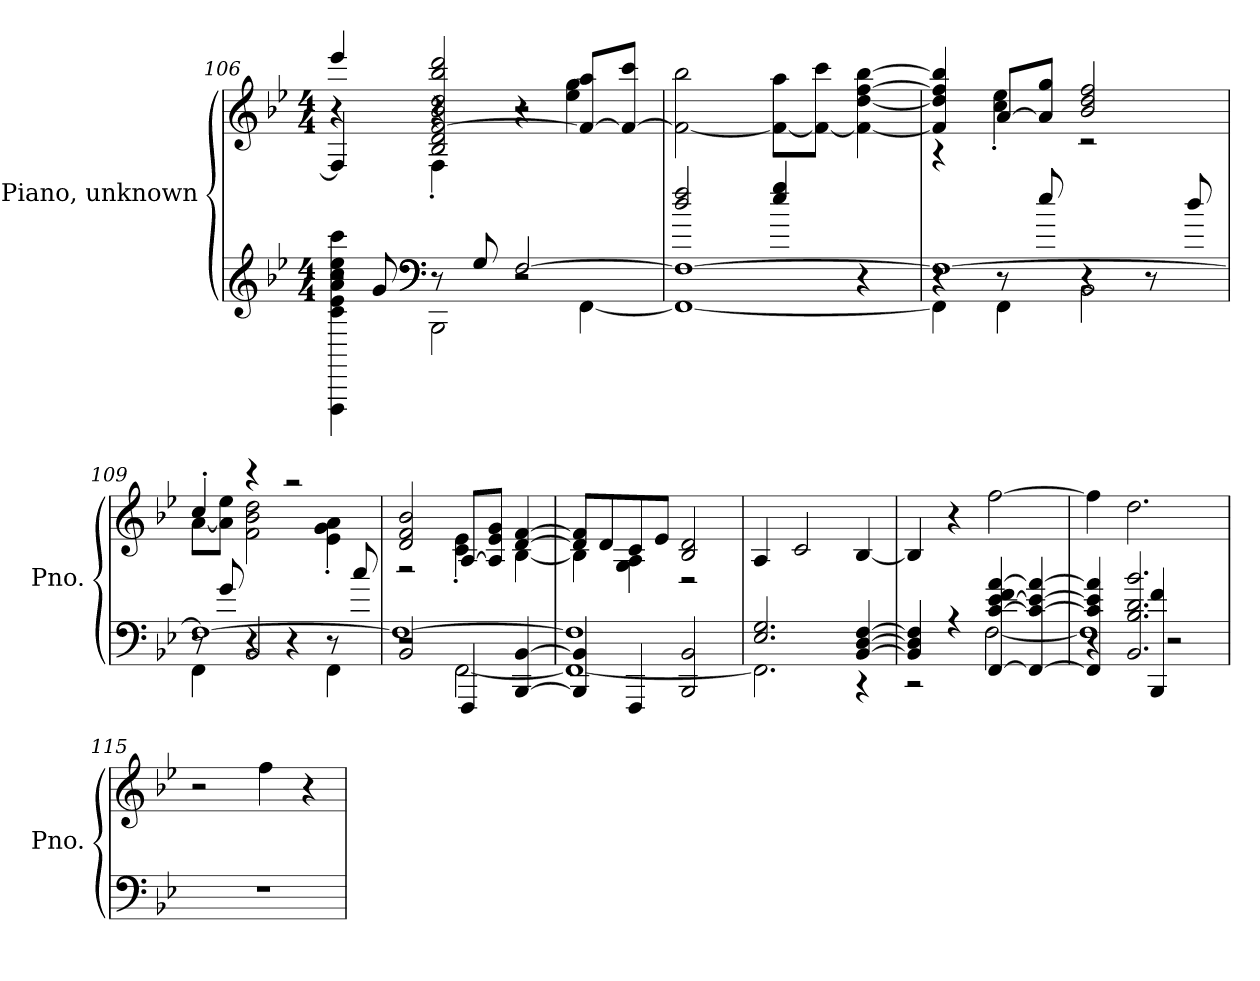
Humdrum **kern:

**kern	**kern
*part1	*part1
*staff2	*staff1
*I"Piano, unknown	*
*I'Pno.	*
*clefG2	*clefG2
*k[b-e-]	*k[b-e-]
*M4/4	*M4/4
=106	=106
*^	*^
*	*^	*	*^
8r	4FFF\ 4c\ 4e-\ 4a\ 4cc\ 4ee-\ 4ccc\	2r	4eee-/	4r	4F/]
8g/	.	.	.	.	.
*clefF4	*	*	*	*	*
8r	2BBB-\	.	2B-/ 2d/ [2f/ 2b-/ 2dd/ 2bb-/ 2ddd/	4F'\	4r
8G/	.	.	.	.	.
2r	.	[2F/	.	4r	2r
.	[4FF\	.	8f/_ 8aa/L	4ee-\ 4gg\	.
.	.	.	8f/_ 8ccc/J	.	.
*	*	*	*v	*v	*v
=107	=107	=107	=107
2dd/ 2ff/	1FF_	1F_	2f\_ 2bb-\
4ee-/ 4gg/	.	.	8f\_ 8aa\L
.	.	.	8f\_ 8ccc\J
4r	.	.	4f\_ [4dd\ [4ff\ [4bb-\
!!LO:LB:g=z
=108	=108	=108	=108
*	*	*	*^
4r	4FF\]	1F_	4f/] 4dd/] 4ff/] 4bb-/]	4r
8r	4FF\	.	[8a/L	4cc\' 4ee-\'
8ee-/	.	.	8a/] 8gg/J	.
4r	2BB-\	.	2b-/ 2dd/ 2ff/	2r
8r	.	.	.	.
8dd/	.	.	.	.
=109	=109	=109	=109	=109
8r	4FF\	1F_	4cc'/	[8a\L
8g/	.	.	.	8a\] 8ee-\J
2BB-/	4r	.	4r	2f\ 2b-\ 2dd\
.	4r	.	2r	.
8r	4FF\	.	.	4e-\' 4g\' 4a\'
8cc/	.	.	.	.
=110	=110	=110	=110	=110
2BB-/	2r	1F_	2d/ 2f/ 2b-/	2r
4FFF/	[2FF\	.	[8A/L	4c\' 4e-\'
.	.	.	8A/] 8e-/ 8g/J	.
[4BBB-/ [4BB-/	.	.	[4d/ [4f/	[4B-\
=111	=111	=111	=111	=111
4BBB-/] 4BB-/]	1FF_	1F]	8d/] 8f/]L	4B-\]
.	.	.	8d/	.
4FFF/	.	.	8c/	4G\ 4A\
.	.	.	8e-/J	.
2BBB-/ 2BB-/	.	.	2B-/ 2d/	2r
*	*v	*v	*	*
*	*	*v	*v
=112	=112	=112
2.E-/ 2.G/	2.FF\]	4A/
.	.	2c/
[4BB-/ [4D/ [4F/	4r	[4B-/
=113	=113	=113
4BB-/] 4D/] 4F/]	2r	4B-/]
4r	.	4r
[4FF/ [4c/ [4e-/ 4f/ [4a/	[2F\	[2ff\
4FF/_ 4c/_ 4e-/_ 4a/_	.	.
!!LO:PB:g=z
=114	=114	=114
*	*^	*
4FF/] 4c/] 4e-/] 4a/]	1F]	4r	4ff\]
2.BB-/ 2.B-/ 2.d/ 2.b-/	.	4BBB-/ 4f/	2.dd\
.	.	2r	.
*v	*v	*v	*
=115	=115
1r	2r
.	4ff\
.	4r
=	=
*-	*-
